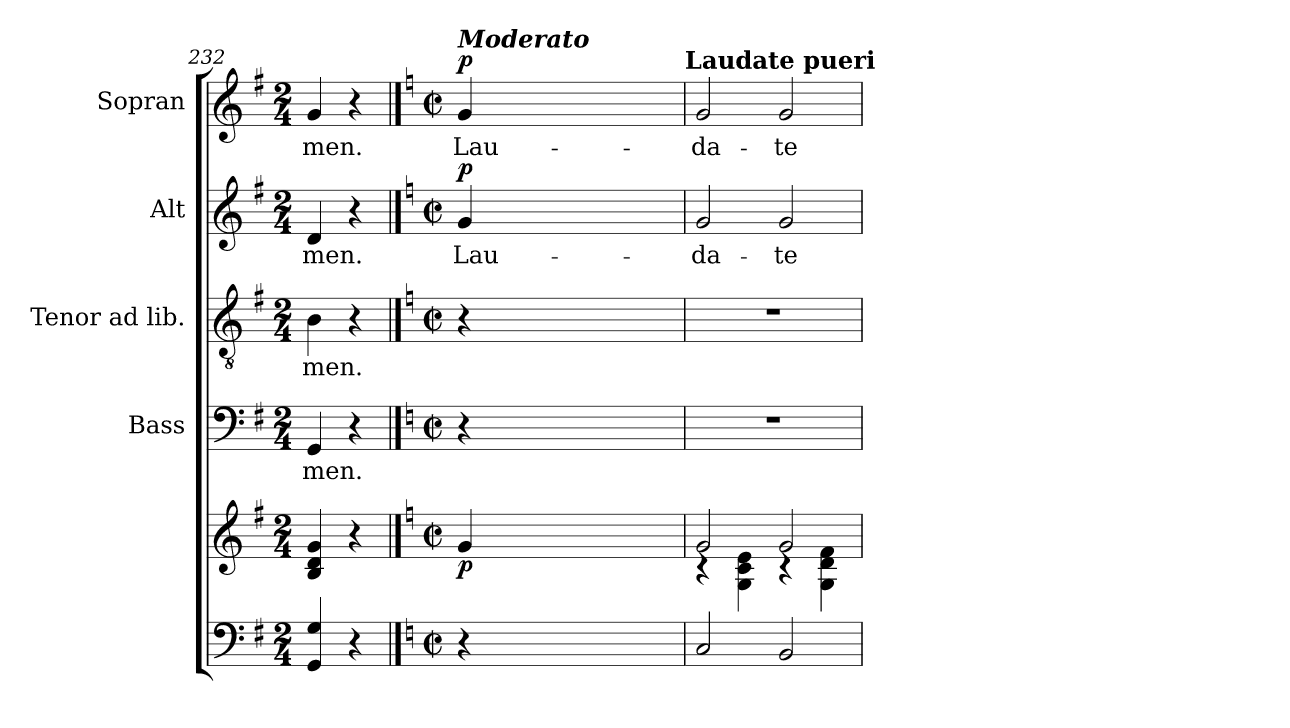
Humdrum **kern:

**kern	**kern	**dynam	**kern	**text	**kern	**text	**kern	**text	**dynam	**kern	**text	**dynam
*part5	*part5	*part5	*part4	*part4	*part3	*part3	*part2	*part2	*part2	*part1	*part1	*part1
*staff6	*staff5	*staff5/6	*staff4	*staff4	*staff3	*staff3	*staff2	*staff2	*staff2	*staff1	*staff1	*staff1
*	*	*	*I"Bass	*	*I"Tenor ad lib.	*	*I"Alt	*	*	*I"Sopran	*	*
*	*	*	*I'B.	*	*I'T.	*	*I'A.	*	*	*I'S.	*	*
*clefF4	*clefG2	*	*clefF4	*	*clefGv2	*	*clefG2	*	*	*clefG2	*	*
*k[f#]	*k[f#]	*	*k[f#]	*	*k[f#]	*	*k[f#]	*	*	*k[f#]	*	*
*G:	*G:	*	*G:	*	*G:	*	*G:	*	*	*G:	*	*
*M2/4	*M2/4	*	*M2/4	*	*M2/4	*	*M2/4	*	*	*M2/4	*	*
=232	=232	=232	=232	=232	=232	=232	=232	=232	=232	=232	=232	=232
!	!	!	!	!LO:LY:b	!	!LO:LY:b	!	!LO:LY:b	!	!	!LO:LY:b	!
4GG/ 4G/	4B/ 4d/ 4g/	.	4GG/	-men.	4B\	-men.	4d/	-men.	.	4g/	-men.	.
4r	4r	.	4r	.	4r	.	4r	.	.	4r	.	.
!!LO:LB:g=z
==233	==233	==233	==233	==233	==233	==233	==233	==233	==233	==233	==233	==233
*k[]	*k[]	*	*k[]	*	*k[]	*	*k[]	*	*	*k[]	*	*
*C:	*C:	*	*C:	*	*C:	*	*C:	*	*	*C:	*	*
*M2/2	*M2/2	*	*M2/2	*	*M2/2	*	*M2/2	*	*	*M2/2	*	*
*met(c|)	*met(c|)	*	*met(c|)	*	*met(c|)	*	*met(c|)	*	*	*met(c|)	*	*
!	!	!	!	!	!	!	!	!	!	!LO:TX:a:Bi:t=Moderato	!	!
!	!	!LO:DY:b	!	!	!	!	!	!LO:LY:b	!LO:DY:a	!	!LO:LY:b	!LO:DY:a
4r	4g/	p	4r	.	4r	.	4g/	Lau-	p	4g/	Lau-	p
0.ryy	0.ryy	.	0.ryy	.	0.ryy	.	0.ryy	.	.	0.ryy	.	.
!	!	!	!	!	!	!	!	!	!	!LO:TX:a:B:t=Laudate pueri	!	!
=234	=234	=234	=234	=234	=234	=234	=234	=234	=234	=234	=234	=234
*	*^	*	*	*	*	*	*	*	*	*	*	*
!	!	!	!	!	!	!	!	!	!LO:LY:b	!	!	!LO:LY:b	!
2C/	2g/	4rB	.	1r	.	1r	.	2g/	-da-	.	2g/	-da-	.
.	.	4G\ 4c\ 4e\	.	.	.	.	.	.	.	.	.	.	.
!	!	!	!	!	!	!	!	!	!LO:LY:b	!	!	!LO:LY:b	!
2BB/	2g/	4rB	.	.	.	.	.	2g/	-te	.	2g/	-te	.
.	.	4G\ 4d\ 4f\	.	.	.	.	.	.	.	.	.	.	.
*	*v	*v	*	*	*	*	*	*	*	*	*	*	*
=	=	=	=	=	=	=	=	=	=	=	=	=
*-	*-	*-	*-	*-	*-	*-	*-	*-	*-	*-	*-	*-
